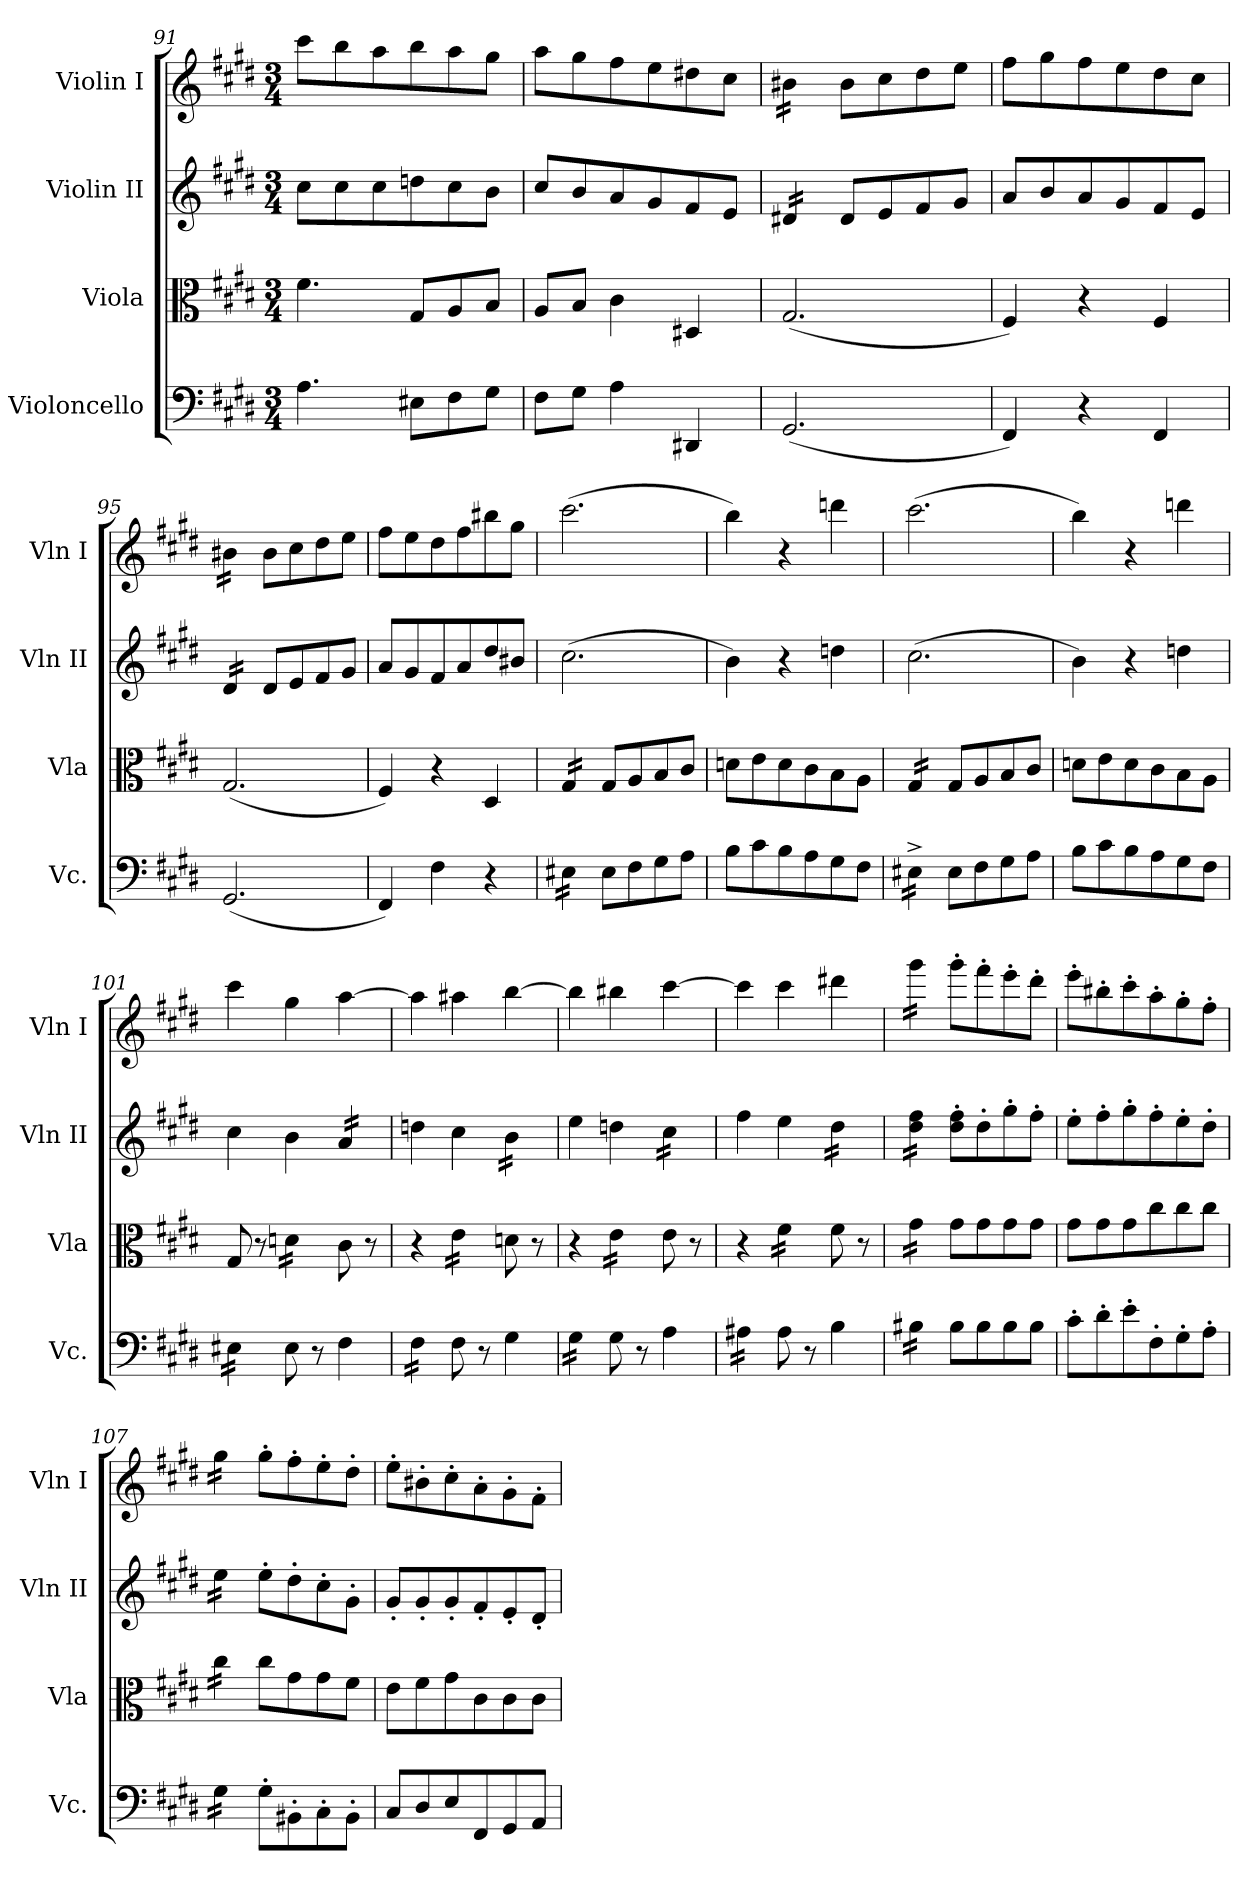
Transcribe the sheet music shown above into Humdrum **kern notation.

**kern	**kern	**kern	**kern
*part4	*part3	*part2	*part1
*staff4	*staff3	*staff2	*staff1
*I"Violoncello	*I"Viola	*I"Violin II	*I"Violin I
*I'Vc.	*I'Vla	*I'Vln II	*I'Vln I
!!LO:LB:g=z
*clefF4	*clefC3	*clefG2	*clefG2
*k[f#c#g#d#]	*k[f#c#g#d#]	*k[f#c#g#d#]	*k[f#c#g#d#]
*M3/4	*M3/4	*M3/4	*M3/4
=91	=91	=91	=91
4.A\	4.f#\	8cc#\L	8ccc#\L
.	.	8cc#\	8bb\
.	.	8cc#\	8aa\
8E#X\L	8G#/L	8ddn\	8bb\
8F#\	8A/	8cc#\	8aa\
8G#\J	8B/J	8b\J	8gg#\J
=92	=92	=92	=92
8F#\L	8A/L	8cc#/L	8aa\L
8G#\J	8B/J	8b/	8gg#\
4A\	4c#\	8a/	8ff#\
.	.	8g#/	8ee\
4DD#X/	4D#X/	8f#/	8dd#X\
.	.	8e/J	8cc#\J
=93	=93	=93	=93
*	*	*tremolo	*
*	*	*	*tremolo
(2.GG#/	(2.G#/	16d#X/LL	16b#X\LL
.	.	16d#X/	16b#X\
.	.	16d#X/	16b#X\
.	.	16d#X/JJ	16b#X\JJ
*	*	*	*Xtremolo
*	*	*Xtremolo	*
.	.	8d#/L	8b#\L
.	.	8e/	8cc#\
.	.	8f#/	8dd#\
.	.	8g#/J	8ee\J
=94	=94	=94	=94
4FF#/)	4F#/)	8a/L	8ff#\L
.	.	8b/	8gg#\
4r	4r	8a/	8ff#\
.	.	8g#/	8ee\
4FF#/	4F#/	8f#/	8dd#\
.	.	8e/J	8cc#\J
=95	=95	=95	=95
*	*	*tremolo	*
*	*	*	*tremolo
(2.GG#/	(2.G#/	16d#/LL	16b#X\LL
.	.	16d#/	16b#X\
.	.	16d#/	16b#X\
.	.	16d#/JJ	16b#X\JJ
*	*	*	*Xtremolo
*	*	*Xtremolo	*
.	.	8d#/L	8b#\L
.	.	8e/	8cc#\
.	.	8f#/	8dd#\
.	.	8g#/J	8ee\J
=96	=96	=96	=96
4FF#/)	4F#/)	8a/L	8ff#\L
.	.	8g#/	8ee\
4F#\	4r	8f#/	8dd#\
.	.	8a/	8ff#\
4r	4D#/	8dd#/	8bb#X\
.	.	8b#X/J	8gg#\J
=97	=97	=97	=97
*tremolo	*	*	*
*	*tremolo	*	*
16E#X\LL	16G#/LL	(2.cc#\	(2.ccc#\
16E#X\	16G#/	.	.
16E#X\	16G#/	.	.
16E#X\JJ	16G#/JJ	.	.
*	*Xtremolo	*	*
*Xtremolo	*	*	*
8E#\L	8G#/L	.	.
8F#\	8A/	.	.
8G#\	8B/	.	.
8A\J	8c#/J	.	.
=98	=98	=98	=98
8B\L	8dn\L	4b\)	4bb\)
8c#\	8e\	.	.
8B\	8d\	4r	4r
8A\	8c#\	.	.
8G#\	8B\	4ddn\	4dddn\
8F#\J	8A\J	.	.
=99	=99	=99	=99
*tremolo	*	*	*
*	*tremolo	*	*
16E#X^\LL	16G#/LL	(2.cc#\	(2.ccc#\
16E#X^\	16G#/	.	.
16E#X^\	16G#/	.	.
16E#X^\JJ	16G#/JJ	.	.
*	*Xtremolo	*	*
*Xtremolo	*	*	*
8E#\L	8G#/L	.	.
8F#\	8A/	.	.
8G#\	8B/	.	.
8A\J	8c#/J	.	.
!!LO:LB:g=z
=100	=100	=100	=100
8B\L	8dn\L	4b\)	4bb\)
8c#\	8e\	.	.
8B\	8d\	4r	4r
8A\	8c#\	.	.
8G#\	8B\	4ddn\	4dddn\
8F#\J	8A\J	.	.
=101	=101	=101	=101
*tremolo	*	*	*
16E#X\LL	8G#/	4cc#\	4ccc#\
16E#X\	.	.	.
16E#X\	8r	.	.
16E#X\JJ	.	.	.
*Xtremolo	*	*	*
*	*tremolo	*	*
8E#\	16dn\LL	4b\	4gg#\
.	16dn\	.	.
8r	16dn\	.	.
.	16dn\JJ	.	.
*	*Xtremolo	*	*
*	*	*tremolo	*
4F#\	8c#\	16a/LL	[4aa\
.	.	16a/	.
.	8r	16a/	.
.	.	16a/JJ	.
*	*	*Xtremolo	*
=102	=102	=102	=102
*tremolo	*	*	*
16F#\LL	4r	4ddn\	4aa\]
16F#\	.	.	.
16F#\	.	.	.
16F#\JJ	.	.	.
*Xtremolo	*	*	*
*	*tremolo	*	*
8F#\	16e\LL	4cc#\	4aa#X\
.	16e\	.	.
8r	16e\	.	.
.	16e\JJ	.	.
*	*Xtremolo	*	*
*	*	*tremolo	*
4G#\	8dn\	16b\LL	[4bb\
.	.	16b\	.
.	8r	16b\	.
.	.	16b\JJ	.
*	*	*Xtremolo	*
=103	=103	=103	=103
*tremolo	*	*	*
16G#\LL	4r	4ee\	4bb\]
16G#\	.	.	.
16G#\	.	.	.
16G#\JJ	.	.	.
*Xtremolo	*	*	*
*	*tremolo	*	*
8G#\	16e\LL	4ddn\	4bb#X\
.	16e\	.	.
8r	16e\	.	.
.	16e\JJ	.	.
*	*Xtremolo	*	*
*	*	*tremolo	*
4A\	8e\	16cc#\LL	[4ccc#\
.	.	16cc#\	.
.	8r	16cc#\	.
.	.	16cc#\JJ	.
*	*	*Xtremolo	*
=104	=104	=104	=104
*tremolo	*	*	*
16A#X\LL	4r	4ff#\	4ccc#\]
16A#X\	.	.	.
16A#X\	.	.	.
16A#X\JJ	.	.	.
*Xtremolo	*	*	*
*	*tremolo	*	*
8A#\	16f#\LL	4ee\	4ccc#\
.	16f#\	.	.
8r	16f#\	.	.
.	16f#\JJ	.	.
*	*Xtremolo	*	*
*	*	*tremolo	*
4B\	8f#\	16dd#\LL	4ddd#X\
.	.	16dd#\	.
.	8r	16dd#\	.
.	.	16dd#\JJ	.
=105	=105	=105	=105
*tremolo	*	*	*
*	*tremolo	*	*
*	*	*	*tremolo
16B#X\LL	16g#\LL	16dd#\ 16ff#\LL	16ggg#\LL
16B#X\	16g#\	16dd#\ 16ff#\	16ggg#\
16B#X\	16g#\	16dd#\ 16ff#\	16ggg#\
16B#X\JJ	16g#\JJ	16dd#\ 16ff#\JJ	16ggg#\JJ
*	*	*	*Xtremolo
*	*	*Xtremolo	*
*	*Xtremolo	*	*
*Xtremolo	*	*	*
8B#\L	8g#\L	8dd#\' 8ff#\'L	8ggg#'\L
8B#\	8g#\	8dd#'\	8fff#'\
8B#\	8g#\	8gg#'\	8eee'\
8B#\J	8g#\J	8ff#'\J	8ddd#'\J
=106	=106	=106	=106
8c#'\L	8g#\L	8ee'\L	8eee'\L
8d#'\	8g#\	8ff#'\	8bb#X'\
8e'\	8g#\	8gg#'\	8ccc#'\
8F#'\	8cc#\	8ff#'\	8aa'\
8G#'\	8cc#\	8ee'\	8gg#'\
8A'\J	8cc#\J	8dd#'\J	8ff#'\J
=107	=107	=107	=107
*tremolo	*	*	*
*	*tremolo	*	*
*	*	*tremolo	*
*	*	*	*tremolo
16G#\LL	16cc#\LL	16ee\LL	16gg#\LL
16G#\	16cc#\	16ee\	16gg#\
16G#\	16cc#\	16ee\	16gg#\
16G#\JJ	16cc#\JJ	16ee\JJ	16gg#\JJ
*	*	*	*Xtremolo
*	*	*Xtremolo	*
*	*Xtremolo	*	*
*Xtremolo	*	*	*
8G#'\L	8cc#\L	8ee'\L	8gg#'\L
8BB#X'\	8g#\	8dd#'\	8ff#'\
8C#'\	8g#\	8cc#'\	8ee'\
8BB#'\J	8f#\J	8g#'\J	8dd#'\J
!!LO:PB:g=z
=108	=108	=108	=108
8C#/L	8e\L	8g#'/L	8ee'\L
8D#/	8f#\	8g#'/	8b#X'\
8E/	8g#\	8g#'/	8cc#'\
8FF#/	8c#\	8f#'/	8a'\
8GG#/	8c#\	8e'/	8g#'\
8AA/J	8c#\J	8d#'/J	8f#'\J
=	=	=	=
*-	*-	*-	*-
